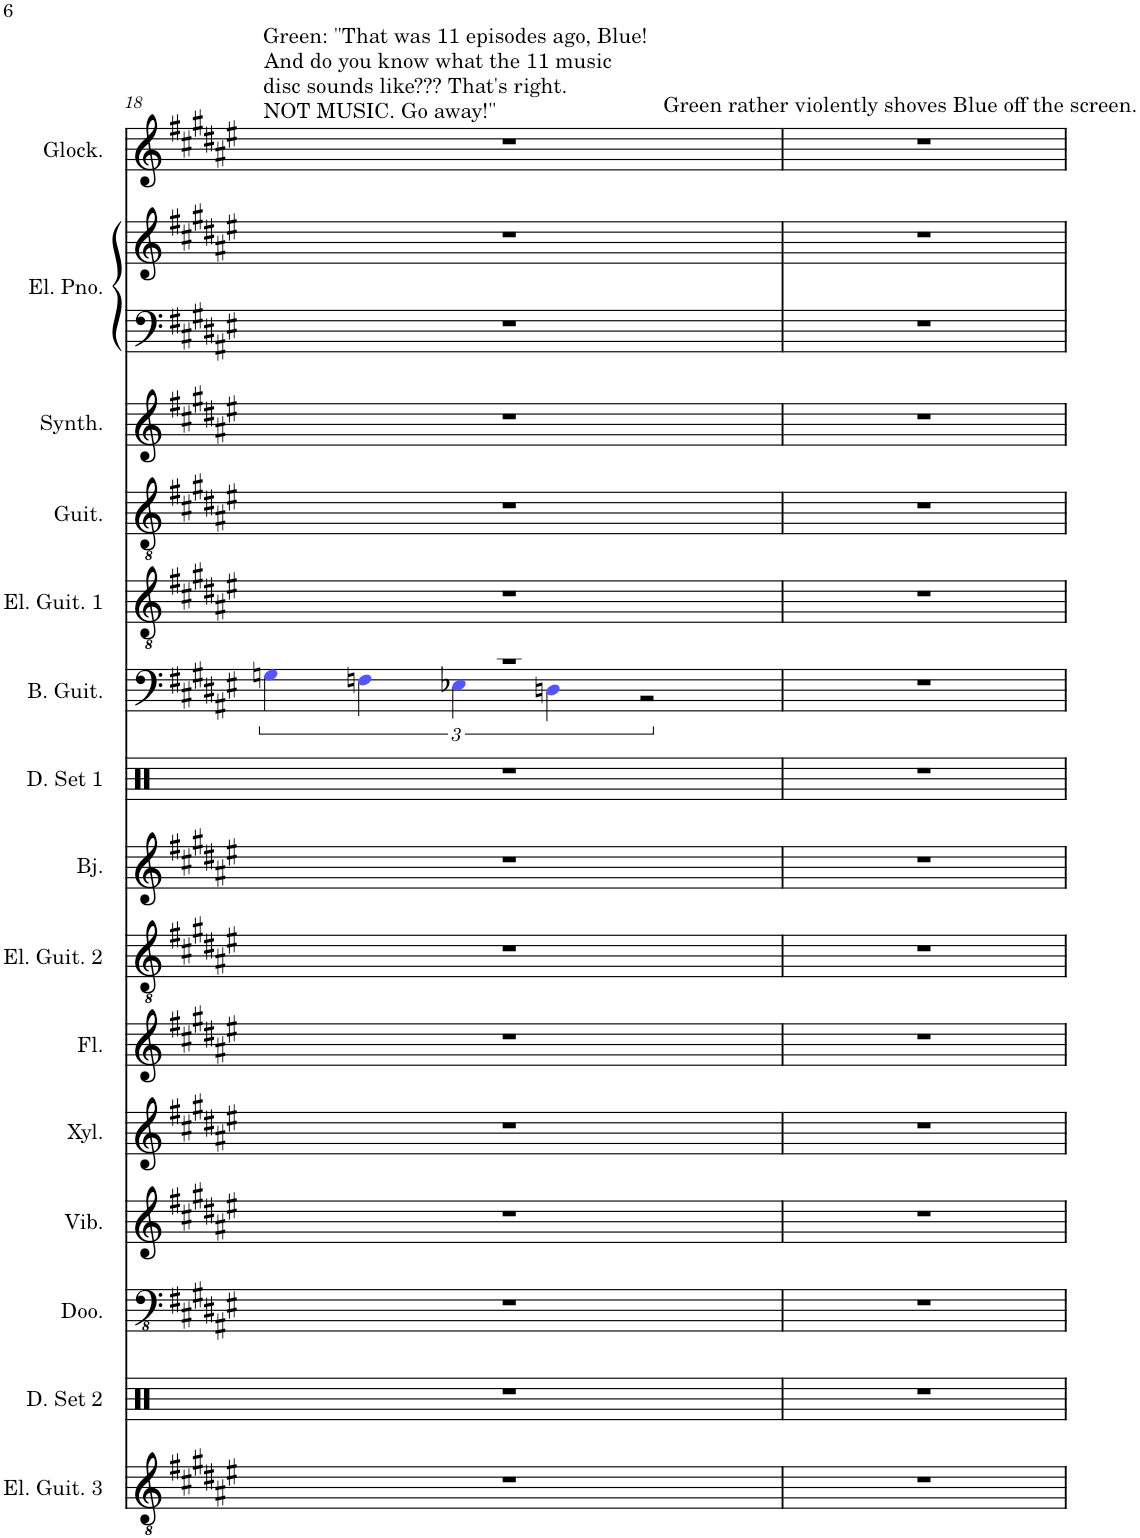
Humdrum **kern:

**kern	**kern	**kern	**kern	**kern	**kern	**kern	**kern	**kern	**kern	**kern	**kern	**kern	**kern	**kern	**kern
*part15	*part14	*part13	*part12	*part11	*part10	*part9	*part8	*part7	*part6	*part5	*part4	*part3	*part2	*part2	*part1
*staff16	*staff15	*staff14	*staff13	*staff12	*staff11	*staff10	*staff9	*staff8	*staff7	*staff6	*staff5	*staff4	*staff3	*staff2	*staff1
*I"Electric Guitar 3	*I"Drumset 2	*I"Didgeridoo	*I"Vibraphone	*I"Xylophone	*I"Flute	*I"Electric Guitar 2	*I"Banjo	*I"Drumset 1	*I"Bass Guitar	*I"Electric Guitar 1	*I"Guitar	*I"Square Synthesizer	*I"Electric Piano	*	*I"Glockenspiel
*I'El. Guit. 3	*I'D. Set 2	*I'Doo.	*I'Vib.	*I'Xyl.	*I'Fl.	*I'El. Guit. 2	*I'Bj.	*I'D. Set 1	*I'B. Guit.	*I'El. Guit. 1	*I'Guit.	*I'Synth.	*I'El. Pno.	*	*I'Glock.
!!LO:PB:g=z
*clefGv2	*clefX	*clefFv4	*clefG2	*clefG2	*clefG2	*clefGv2	*clefG2	*clefX	*clefF4	*clefGv2	*clefGv2	*clefG2	*clefF4	*clefG2	*clefG2
*	*	*	*	*Trd-7c-12	*	*	*	*	*Trd7c12	*	*	*	*	*	*Trd-14c-24
*k[f#c#g#d#a#e#]	*k[]	*k[f#c#g#d#a#e#]	*k[f#c#g#d#a#e#]	*k[f#c#g#d#a#e#]	*k[f#c#g#d#a#e#]	*k[f#c#g#d#a#e#]	*k[f#c#g#d#a#e#]	*k[]	*k[f#c#g#d#a#e#]	*k[f#c#g#d#a#e#]	*k[f#c#g#d#a#e#]	*k[f#c#g#d#a#e#]	*k[f#c#g#d#a#e#]	*k[f#c#g#d#a#e#]	*k[f#c#g#d#a#e#]
*M4/4	*M4/4	*M4/4	*M4/4	*M4/4	*M4/4	*M4/4	*M4/4	*M4/4	*M4/4	*M4/4	*M4/4	*M4/4	*M4/4	*M4/4	*M4/4
=18	=18	=18	=18	=18	=18	=18	=18	=18	=18	=18	=18	=18	=18	=18	=18
*	*	*	*	*	*	*	*	*	*^	*	*	*	*	*	*
!	!	!	!	!	!	!	!	!	!	!	!	!	!	!	!	!LO:TX:a:t=Green&colon; "That was 11 episodes ago, Blue!
!	!	!	!	!	!	!	!	!	!	!	!	!	!	!	!	!LO:TX:a:t=And do you know what the 11 music
!	!	!	!	!	!	!	!	!	!	!	!	!	!	!	!	!LO:TX:a:t=disc sounds like??? That's right.
!	!	!	!	!	!	!	!	!	!	!	!	!	!	!	!	!LO:TX:a:t=NOT MUSIC. Go away!"
1r	1r	1r	1r	1r	1r	1r	1r	1r	1r	6Gni\	1r	1r	1r	1r	1r	1r
.	.	.	.	.	.	.	.	.	.	6Fni\	.	.	.	.	.	.
.	.	.	.	.	.	.	.	.	.	6E-Xi\	.	.	.	.	.	.
.	.	.	.	.	.	.	.	.	.	6Dni\	.	.	.	.	.	.
.	.	.	.	.	.	.	.	.	.	3r	.	.	.	.	.	.
=19	=19	=19	=19	=19	=19	=19	=19	=19	=19	=19	=19	=19	=19	=19	=19	=19
!	!	!	!	!	!	!	!	!	!	!	!	!	!	!	!	!LO:TX:a:t=Green rather violently shoves Blue off the screen.
*	*	*	*	*	*	*	*	*	*v	*v	*	*	*	*	*	*
1r	1r	1r	1r	1r	1r	1r	1r	1r	1r	1r	1r	1r	1r	1r	1r
=	=	=	=	=	=	=	=	=	=	=	=	=	=	=	=
*-	*-	*-	*-	*-	*-	*-	*-	*-	*-	*-	*-	*-	*-	*-	*-
